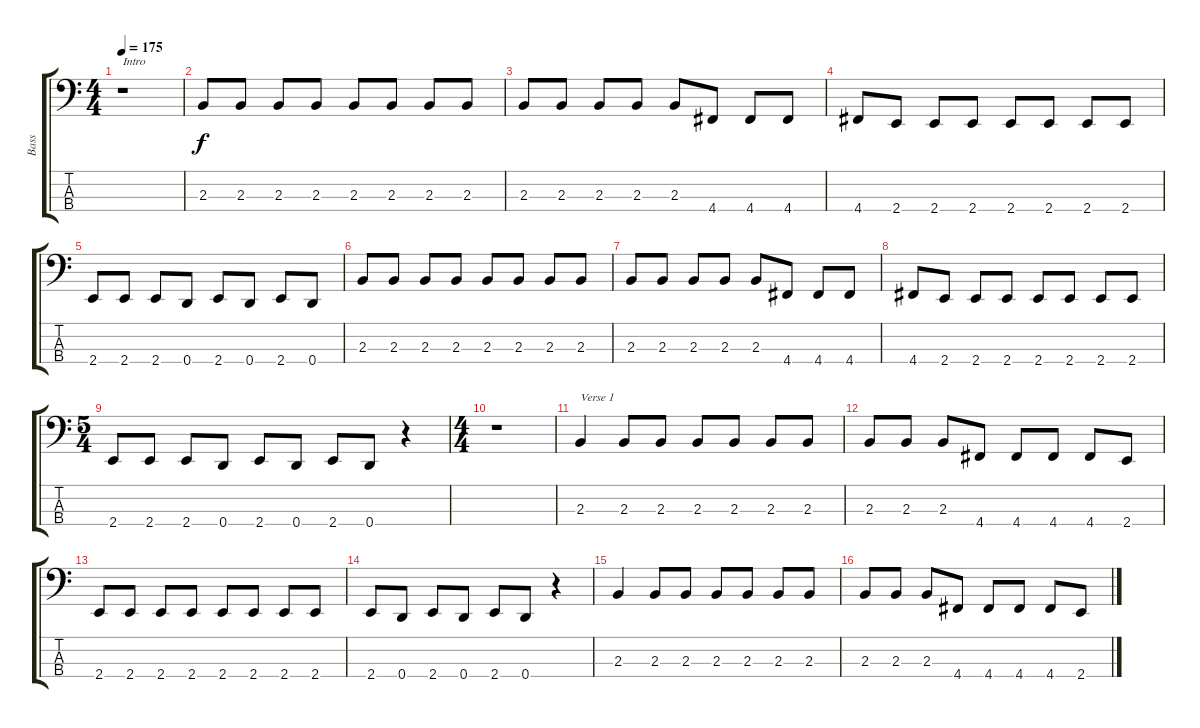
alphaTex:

\track ("Bass" "Bass") {instrument electricbasspick}
\staff {score tabs}
\tuning (G2 D2 A1 D1) {hide}
\ts (4 4)
\tempo 175
\clef f4
\ks c
r.1{txt "Intro" dy f instrument electricbasspick} |
2.3.8 2.3.8 2.3.8 2.3.8 2.3.8 2.3.8 2.3.8 2.3.8 |
2.3.8 2.3.8 2.3.8 2.3.8 2.3.8 4.4.8 4.4.8 4.4.8 |
4.4.8 2.4.8 2.4.8 2.4.8 2.4.8 2.4.8 2.4.8 2.4.8 |
2.4.8 2.4.8 2.4.8 0.4.8 2.4.8 0.4.8 2.4.8 0.4.8 |
2.3.8 2.3.8 2.3.8 2.3.8 2.3.8 2.3.8 2.3.8 2.3.8 |
2.3.8 2.3.8 2.3.8 2.3.8 2.3.8 4.4.8 4.4.8 4.4.8 |
4.4.8 2.4.8 2.4.8 2.4.8 2.4.8 2.4.8 2.4.8 2.4.8 |
\ts (5 4)
2.4.8 2.4.8 2.4.8 0.4.8 2.4.8 0.4.8 2.4.8 0.4.8 r.4 |
\ts (4 4)
r.1 |
2.3.4{txt "Verse 1"} 2.3.8 2.3.8 2.3.8 2.3.8 2.3.8 2.3.8 |
2.3.8 2.3.8 2.3.8 4.4.8 4.4.8 4.4.8 4.4.8 2.4.8 |
2.4.8 2.4.8 2.4.8 2.4.8 2.4.8 2.4.8 2.4.8 2.4.8 |
2.4.8 0.4.8 2.4.8 0.4.8 2.4.8 0.4.8 r.4 |
2.3.4 2.3.8 2.3.8 2.3.8 2.3.8 2.3.8 2.3.8 |
2.3.8 2.3.8 2.3.8 4.4.8 4.4.8 4.4.8 4.4.8 2.4.8
